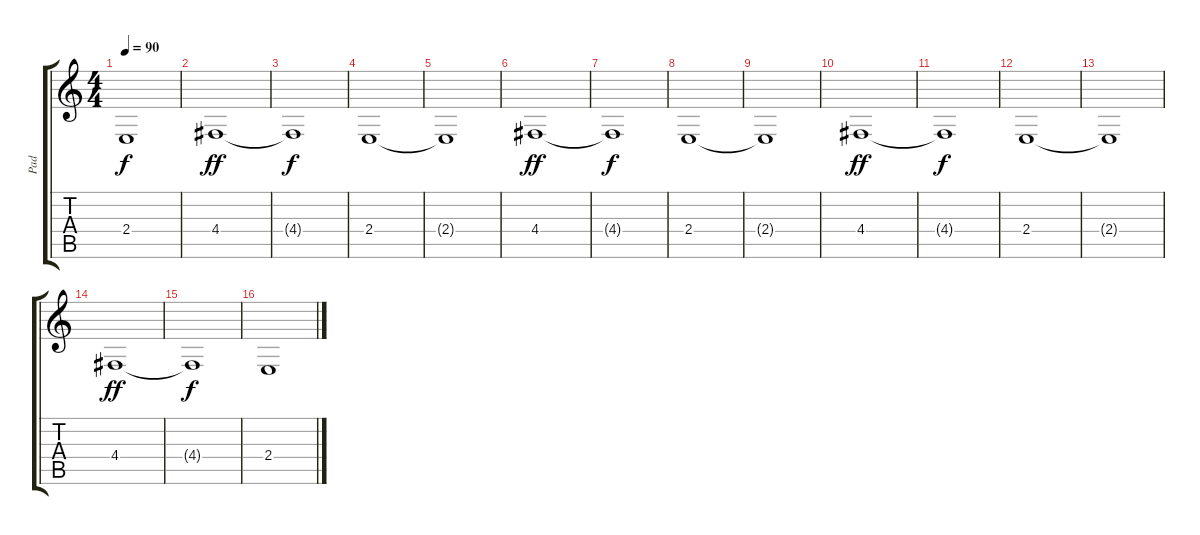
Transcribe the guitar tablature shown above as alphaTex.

\track ("Pad" "Pad") {instrument pad2warm}
\staff {score tabs}
\tuning (E4 B3 G3 D3 A2 E2) {hide}
\ts (4 4)
\tempo 90
\clef g2
\ks c
2.4{t}.1{dy f} |
4.4.1{dy ff} |
4.4{t}.1{dy f} |
2.4.1 |
2.4{t}.1 |
4.4.1{dy ff} |
4.4{t}.1{dy f} |
2.4.1 |
2.4{t}.1 |
4.4.1{dy ff} |
4.4{t}.1{dy f} |
2.4.1 |
2.4{t}.1 |
4.4.1{dy ff} |
4.4{t}.1{dy f} |
2.4.1
